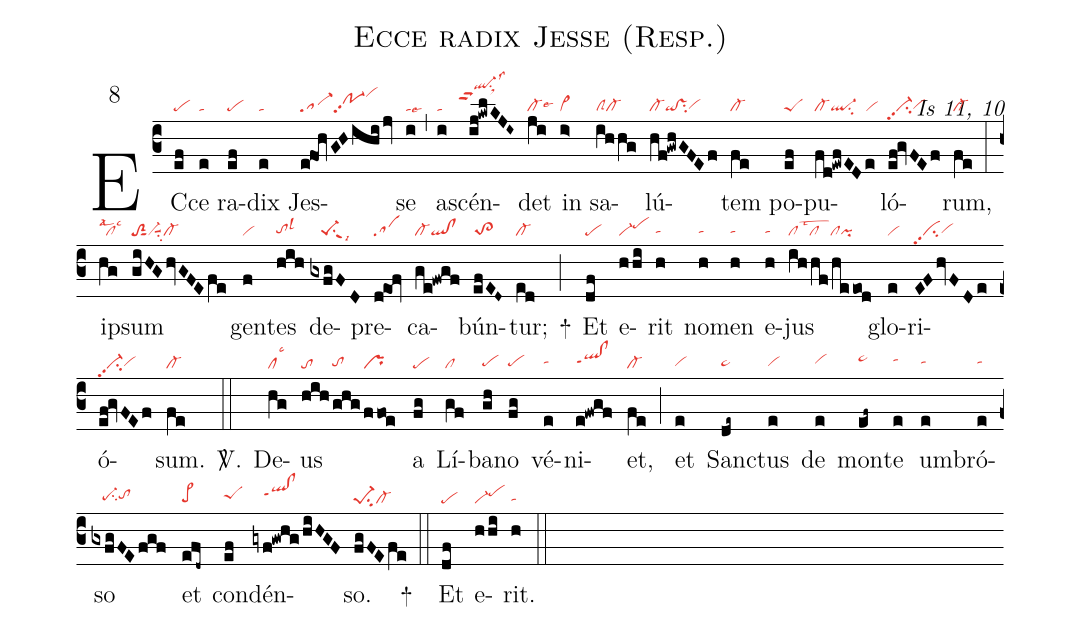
name:Ecce radix Jesse (Resp.);
mode:8;
commentary:Is 11, 10;
nabc-lines:1;
%%
(c3)
EC(ef|pe)ce(e|ta) ra(ef|pe)dix(e|ta) Jes(e!fOh/GHihi/jv|sa-po-1hipp2vihl)se(i|talse6) (,)
a(i|ta)scén(ij!kwlKJI~|```ql-hpppu2su1sux1lss3)det(ji|cl-lse6) in(i>|vi>) sa(ihhg|clScl-)lú(hf!gwhGFEf|cl-qi!vssu2vihg)tem(fe|cl-) po(ef|peS)pu(fd!ewfEDe|cl-ql-su2vi)ló(ef!gvFEf|vi-pp2su2vihg)rum,(fe|cl-) (:)
ip(hg|cllsal2lsc2)sum(giHGhvGFEfe|toS2sut1vi-suu1su2cl-) gen(f|vi)tes(hih|tohglsl3) de(gxfgFD|///pe-1su1suw1lsi9)pre(deOf|sa)ca(ge!fwgf|cl-ql!cl)bún(efED~|to>2)tur;(ed|cl-) +(;)
Et(df|pe) e(hhi|vi-pehi)rit(h|tahg) no(h|tahg)men(h|tahg) e(h|tahg)jus(ihhf/heeod|clcllstw2clpi) glo(e|vi)ri(EFhvFDe|vipp2su2vihg)ó(ef!gvFEf|vi-pp2su2vihg)sum.(fe|cl-) <sp>V/</sp>.(::)
De(hg|cllsc3)us(hih/|to|ghg/|tohg|ffo!e|pr) a(fg|pe) Lí(gf|cl)ba(gh|pehg)no(fg|pehg) vé(e|tahh)ni(e!fwgf|qlhh!clhhppt1)et,(fe|cl-) (;)
et(e|vihg) Sanc(de~|ta>hg)tus(e|vihg) de(e|vihh) mon(ef~|ta>hi)te(e|tahi) um(e|tahh)bró(e|tahh)so(gxfgFEfgf|///pe-hgsu2tohh) et(efd~|pe>hg) con(ef|peShh)dén(gyf!gwhg/hiHGF|///qlhi!clhippt1)so.(fgFEfe|pe-1su2cl-) +(::)
Et(df|pe) e(hhi|vi-pehi)rit.(h|tahg) (::)
